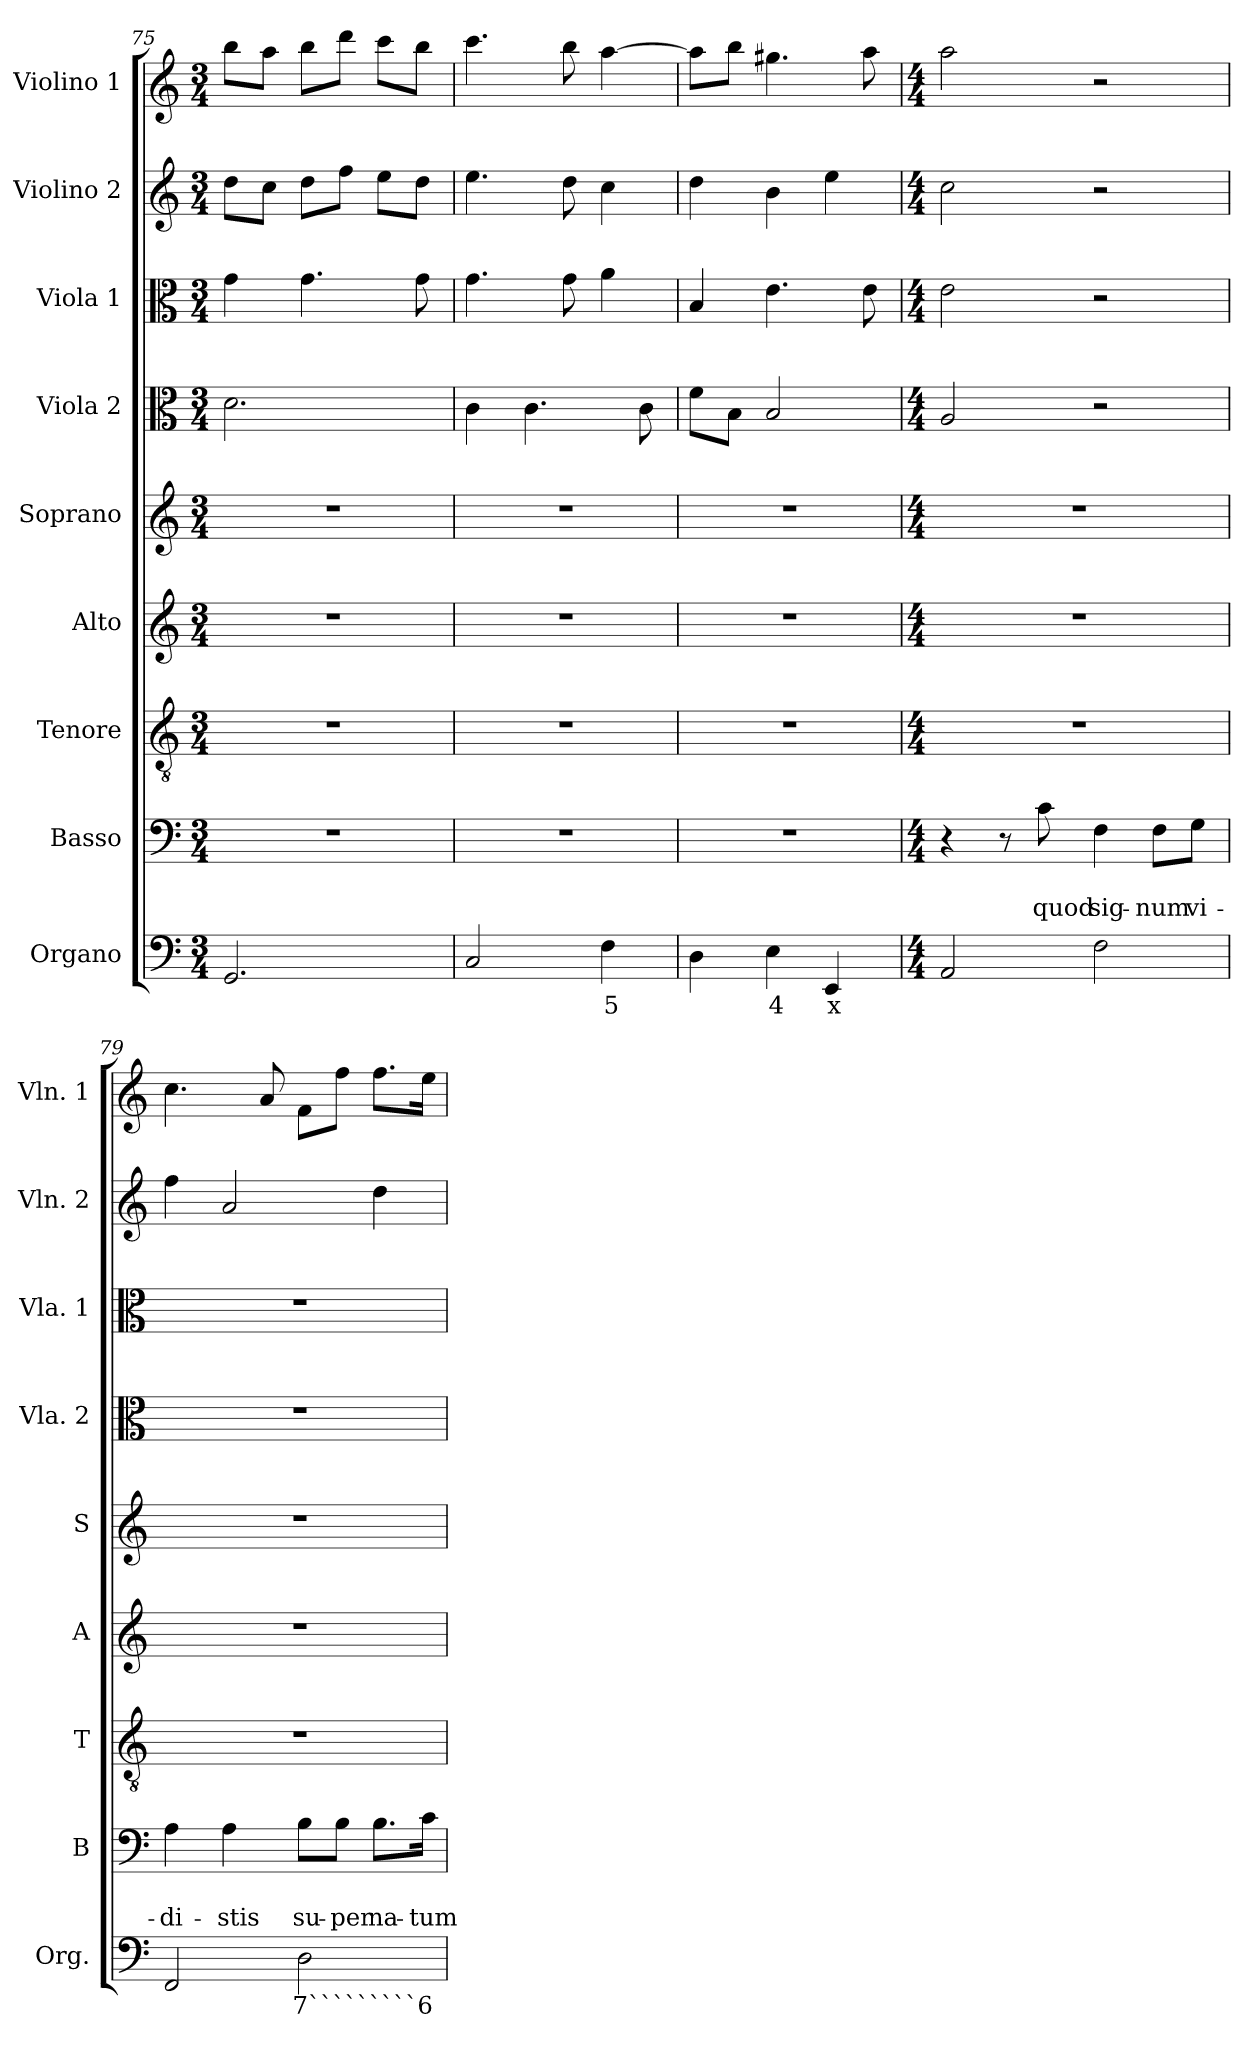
**kern	**text	**kern	**text	**text	**kern	**kern	**kern	**kern	**kern	**kern	**kern
*part9	*part9	*part8	*part8	*part8	*part7	*part6	*part5	*part4	*part3	*part2	*part1
*staff9	*staff9	*staff8	*staff8	*staff8	*staff7	*staff6	*staff5	*staff4	*staff3	*staff2	*staff1
*I"Organo	*	*I"Basso	*	*	*I"Tenore	*I"Alto	*I"Soprano	*I"Viola 2	*I"Viola 1	*I"Violino 2	*I"Violino 1
*I'Org.	*	*I'B	*	*	*I'T	*I'A	*I'S	*I'Vla. 2	*I'Vla. 1	*I'Vln. 2	*I'Vln. 1
*clefF4	*	*clefF4	*	*	*clefGv2	*clefG2	*clefG2	*clefC3	*clefC3	*clefG2	*clefG2
*k[]	*	*k[]	*	*	*k[]	*k[]	*k[]	*k[]	*k[]	*k[]	*k[]
*C:	*	*C:	*	*	*C:	*C:	*C:	*C:	*C:	*C:	*C:
*M3/4	*	*M3/4	*	*	*M3/4	*M3/4	*M3/4	*M3/4	*M3/4	*M3/4	*M3/4
=75	=75	=75	=75	=75	=75	=75	=75	=75	=75	=75	=75
2.GG/	.	2.r	.	.	2.r	2.r	2.r	2.d\	4g\	8dd\L	8bb\L
.	.	.	.	.	.	.	.	.	.	8cc\J	8aa\J
.	.	.	.	.	.	.	.	.	4.g\	8dd\L	8bb\L
.	.	.	.	.	.	.	.	.	.	8ff\J	8ddd\J
.	.	.	.	.	.	.	.	.	.	8ee\L	8ccc\L
.	.	.	.	.	.	.	.	.	8g\	8dd\J	8bb\J
=76	=76	=76	=76	=76	=76	=76	=76	=76	=76	=76	=76
2C/	.	2.r	.	.	2.r	2.r	2.r	4c\	4.g\	4.ee\	4.ccc\
.	.	.	.	.	.	.	.	4.c\	.	.	.
.	.	.	.	.	.	.	.	.	8g\	8dd\	8bb\
!	!LO:LY:b	!	!	!	!	!	!	!	!	!	!
4F\	5	.	.	.	.	.	.	.	4a\	4cc\	[4aa\
.	.	.	.	.	.	.	.	8c\	.	.	.
=77	=77	=77	=77	=77	=77	=77	=77	=77	=77	=77	=77
4D\	.	2.r	.	.	2.r	2.r	2.r	8f\L	4B/	4dd\	8aa\L]
.	.	.	.	.	.	.	.	8B\J	.	.	8bb\J
!	!LO:LY:b	!	!	!	!	!	!	!	!	!	!
4E\	4	.	.	.	.	.	.	2B/	4.e\	4b\	4.gg#X\
!	!LO:LY:b	!	!	!	!	!	!	!	!	!	!
4EE/	x	.	.	.	.	.	.	.	.	4ee\	.
.	.	.	.	.	.	.	.	.	8e\	.	8aa\
!!LO:PB:g=z
=78	=78	=78	=78	=78	=78	=78	=78	=78	=78	=78	=78
*M4/4	*	*M4/4	*	*	*M4/4	*M4/4	*M4/4	*M4/4	*M4/4	*M4/4	*M4/4
2AA/	.	4r	.	.	1r	1r	1r	2A/	2e\	2cc\	2aa\
.	.	8r	.	.	.	.	.	.	.	.	.
!	!	!	!	!LO:LY:b	!	!	!	!	!	!	!
.	.	8c\	.	quod	.	.	.	.	.	.	.
!	!	!	!	!LO:LY:b	!	!	!	!	!	!	!
2F\	.	4F\	.	sig-	.	.	.	2r	2r	2r	2r
!	!	!	!	!LO:LY:b	!	!	!	!	!	!	!
.	.	8F\L	.	-num	.	.	.	.	.	.	.
!	!	!	!	!LO:LY:b	!	!	!	!	!	!	!
.	.	8G\J	.	vi-	.	.	.	.	.	.	.
=79	=79	=79	=79	=79	=79	=79	=79	=79	=79	=79	=79
!	!	!	!	!LO:LY:b	!	!	!	!	!	!	!
2FF/	.	4A\	.	-di-	1r	1r	1r	1r	1r	4ff\	4.cc\
!	!	!	!	!LO:LY:b	!	!	!	!	!	!	!
.	.	4A\	.	-stis	.	.	.	.	.	2a/	.
.	.	.	.	.	.	.	.	.	.	.	8a/
!	!LO:LY:b	!	!	!LO:LY:b	!	!	!	!	!	!	!
2D\	7`````````6	8B\L	.	su-	.	.	.	.	.	.	8f\L
!	!	!	!	!LO:LY:b	!	!	!	!	!	!	!
.	.	8B\J	.	-per	.	.	.	.	.	.	8ff\J
!	!	!	!	!LO:LY:b	!	!	!	!	!	!	!
.	.	8.B\L	.	na-	.	.	.	.	.	4dd\	8.ff\L
!	!	!	!	!LO:LY:b	!	!	!	!	!	!	!
.	.	16c\Jk	.	-tum	.	.	.	.	.	.	16ee\Jk
=	=	=	=	=	=	=	=	=	=	=	=
*-	*-	*-	*-	*-	*-	*-	*-	*-	*-	*-	*-
